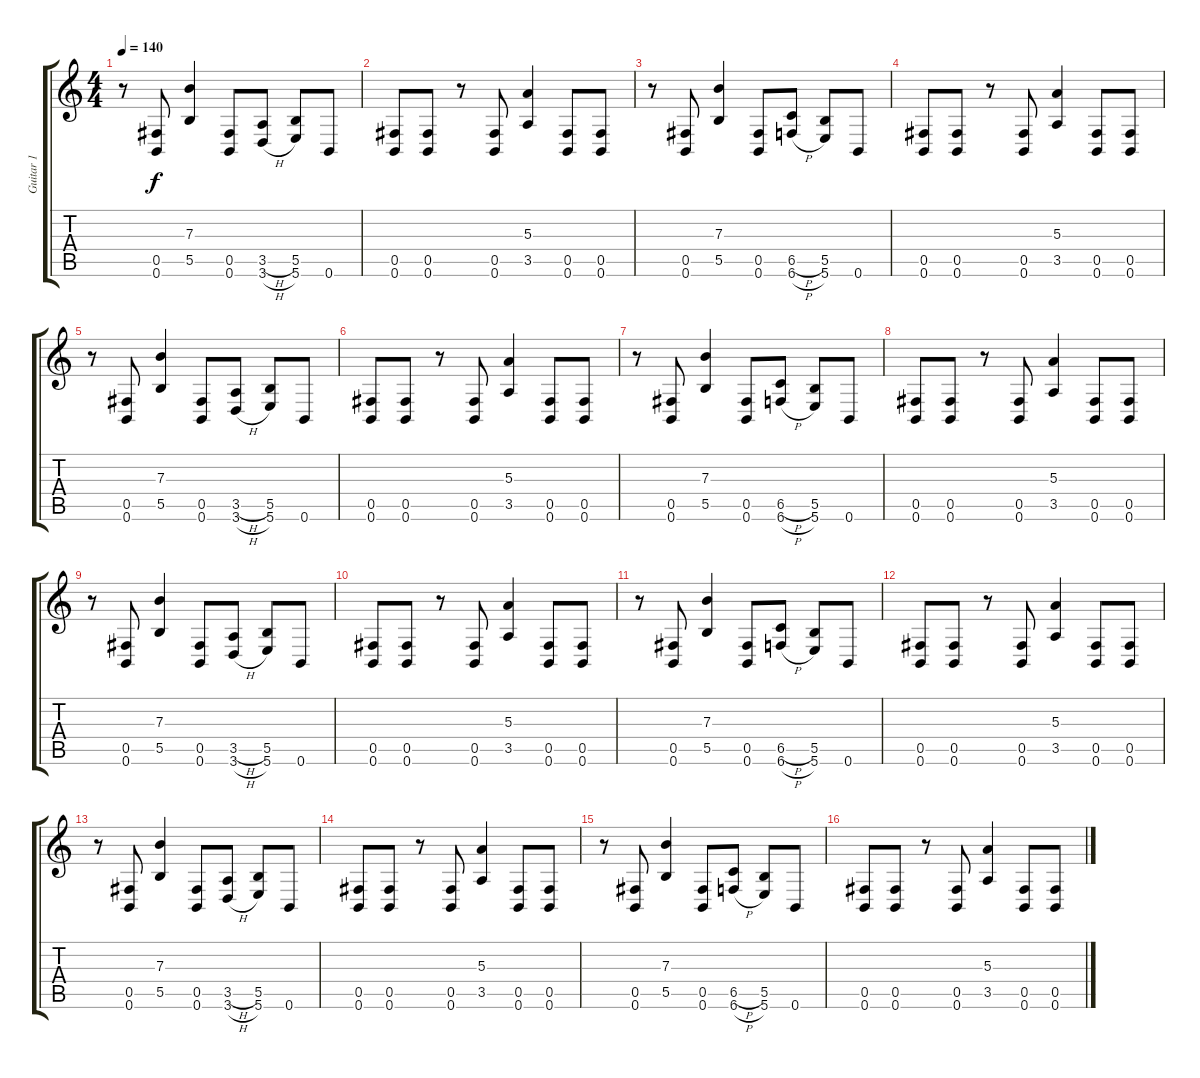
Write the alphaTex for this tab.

\track ("Guitar 1" "Guitar 1") {instrument distortionguitar}
\staff {score tabs}
\tuning (Db4 Ab3 E3 B2 Gb2 B1) {hide}
\ts (4 4)
\tempo 140
\clef g2
\ks c
r.8{dy f} (0.5 0.6).8 (7.3 5.5).4 (0.5 0.6).8 (3.5{h} 3.6{h}).8 (5.5 5.6).8 0.6.8 |
(0.5 0.6).8 (0.5 0.6).8 r.8 (0.5 0.6).8 (5.3 3.5).4 (0.5 0.6).8 (0.5 0.6).8 |
r.8 (0.5 0.6).8 (7.3 5.5).4 (0.5 0.6).8 (6.5{h} 6.6{h}).8 (5.5 5.6).8 0.6.8 |
(0.5 0.6).8 (0.5 0.6).8 r.8 (0.5 0.6).8 (5.3 3.5).4 (0.5 0.6).8 (0.5 0.6).8 |
r.8 (0.5 0.6).8 (7.3 5.5).4 (0.5 0.6).8 (3.5{h} 3.6{h}).8 (5.5 5.6).8 0.6.8 |
(0.5 0.6).8 (0.5 0.6).8 r.8 (0.5 0.6).8 (5.3 3.5).4 (0.5 0.6).8 (0.5 0.6).8 |
r.8 (0.5 0.6).8 (7.3 5.5).4 (0.5 0.6).8 (6.5{h} 6.6{h}).8 (5.5 5.6).8 0.6.8 |
(0.5 0.6).8 (0.5 0.6).8 r.8 (0.5 0.6).8 (5.3 3.5).4 (0.5 0.6).8 (0.5 0.6).8 |
r.8 (0.5 0.6).8 (7.3 5.5).4 (0.5 0.6).8 (3.5{h} 3.6{h}).8 (5.5 5.6).8 0.6.8 |
(0.5 0.6).8 (0.5 0.6).8 r.8 (0.5 0.6).8 (5.3 3.5).4 (0.5 0.6).8 (0.5 0.6).8 |
r.8 (0.5 0.6).8 (7.3 5.5).4 (0.5 0.6).8 (6.5{h} 6.6{h}).8 (5.5 5.6).8 0.6.8 |
(0.5 0.6).8 (0.5 0.6).8 r.8 (0.5 0.6).8 (5.3 3.5).4 (0.5 0.6).8 (0.5 0.6).8 |
r.8 (0.5 0.6).8 (7.3 5.5).4 (0.5 0.6).8 (3.5{h} 3.6{h}).8 (5.5 5.6).8 0.6.8 |
(0.5 0.6).8 (0.5 0.6).8 r.8 (0.5 0.6).8 (5.3 3.5).4 (0.5 0.6).8 (0.5 0.6).8 |
r.8 (0.5 0.6).8 (7.3 5.5).4 (0.5 0.6).8 (6.5{h} 6.6{h}).8 (5.5 5.6).8 0.6.8 |
(0.5 0.6).8 (0.5 0.6).8 r.8 (0.5 0.6).8 (5.3 3.5).4 (0.5 0.6).8 (0.5 0.6).8
